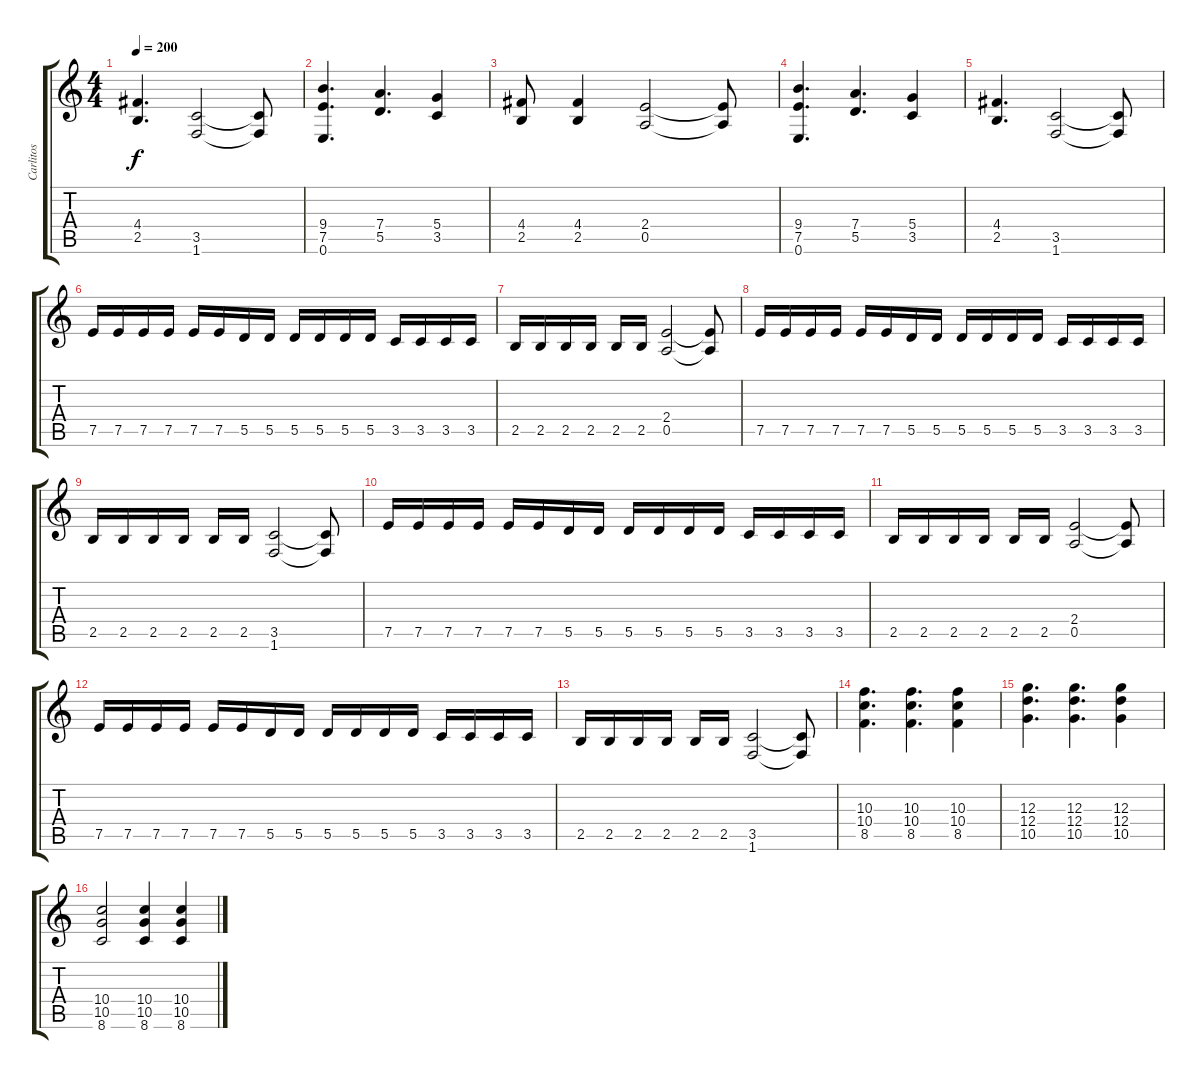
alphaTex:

\track ("Carlitos" "Carlitos") {instrument distortionguitar}
\staff {score tabs}
\tuning (E4 B3 G3 D3 A2 E2) {hide}
\ts (4 4)
\tempo 200
\clef g2
\ks c
(4.4 2.5).4{d dy f} (3.5 1.6).2 (3.5{t} 1.6{t}).8 |
(9.4 7.5 0.6).4{d} (7.4 5.5).4{d} (5.4 3.5).4 |
(4.4 2.5).8 (4.4 2.5).4 (2.4 0.5).2 (2.4{t} 0.5{t}).8 |
(9.4 7.5 0.6).4{d} (7.4 5.5).4{d} (5.4 3.5).4 |
(4.4 2.5).4{d} (3.5 1.6).2 (3.5{t} 1.6{t}).8 |
7.5.16 7.5.16 7.5.16 7.5.16 7.5.16 7.5.16 5.5.16 5.5.16 5.5.16 5.5.16 5.5.16 5.5.16 3.5.16 3.5.16 3.5.16 3.5.16 |
2.5.16 2.5.16 2.5.16 2.5.16 2.5.16 2.5.16 (2.4 0.5).2 (2.4{t} 0.5{t}).8 |
7.5.16 7.5.16 7.5.16 7.5.16 7.5.16 7.5.16 5.5.16 5.5.16 5.5.16 5.5.16 5.5.16 5.5.16 3.5.16 3.5.16 3.5.16 3.5.16 |
2.5.16 2.5.16 2.5.16 2.5.16 2.5.16 2.5.16 (3.5 1.6).2 (3.5{t} 1.6{t}).8 |
7.5.16 7.5.16 7.5.16 7.5.16 7.5.16 7.5.16 5.5.16 5.5.16 5.5.16 5.5.16 5.5.16 5.5.16 3.5.16 3.5.16 3.5.16 3.5.16 |
2.5.16 2.5.16 2.5.16 2.5.16 2.5.16 2.5.16 (2.4 0.5).2 (2.4{t} 0.5{t}).8 |
7.5.16 7.5.16 7.5.16 7.5.16 7.5.16 7.5.16 5.5.16 5.5.16 5.5.16 5.5.16 5.5.16 5.5.16 3.5.16 3.5.16 3.5.16 3.5.16 |
2.5.16 2.5.16 2.5.16 2.5.16 2.5.16 2.5.16 (3.5 1.6).2 (3.5{t} 1.6{t}).8 |
(10.3 10.4 8.5).4{d} (10.3 10.4 8.5).4{d} (10.3 10.4 8.5).4 |
(12.3 12.4 10.5).4{d} (12.3 12.4 10.5).4{d} (12.3 12.4 10.5).4 |
(10.4 10.5 8.6).2 (10.4 10.5 8.6).4 (10.4 10.5 8.6).4
